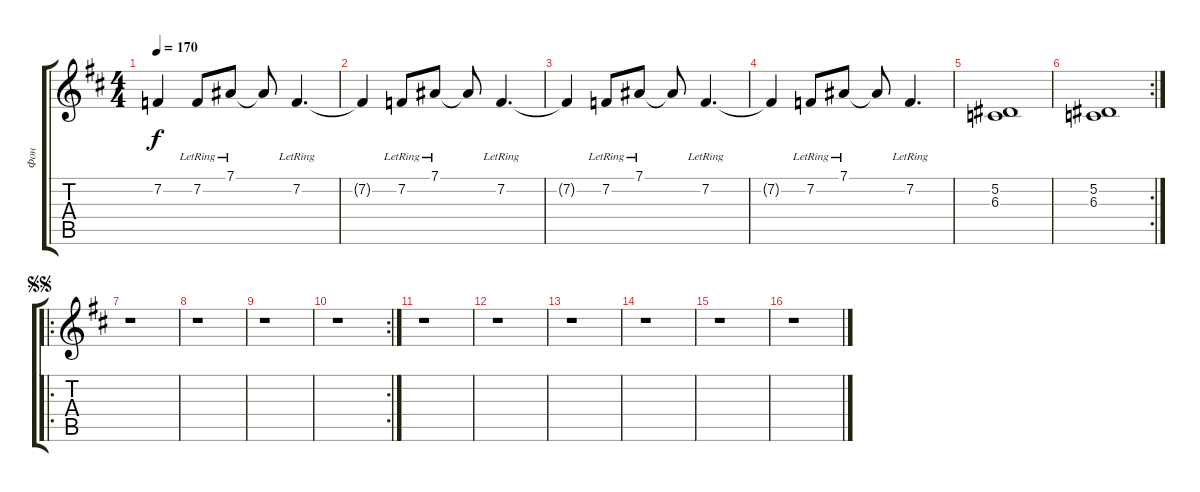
\track ("Фон" "Фон") {instrument lead2sawtooth}
\staff {score tabs}
\tuning (Eb4 Bb3 Gb3 Db3 Ab2 Eb2) {hide}
\ts (4 4)
\tempo 170
\clef g2
\ks d
7.2{t}.4{dy f} 7.2{lr}.8 7.1{lr}.8 7.1{t}.8 7.2{lr}.4{d} |
7.2{t}.4 7.2{lr}.8 7.1{lr}.8 7.1{t}.8 7.2{lr}.4{d} |
7.2{t}.4 7.2{lr}.8 7.1{lr}.8 7.1{t}.8 7.2{lr}.4{d} |
7.2{t}.4 7.2{lr}.8 7.1{lr}.8 7.1{t}.8 7.2{lr}.4{d} |
(5.2 6.3).1 |
\rc 2
(5.2 6.3).1 |
\ro
\jump segnosegno
r.1 |
r.1 |
r.1 |
\rc 2
r.1 |
r.1 |
r.1 |
r.1 |
r.1 |
r.1 |
r.1
